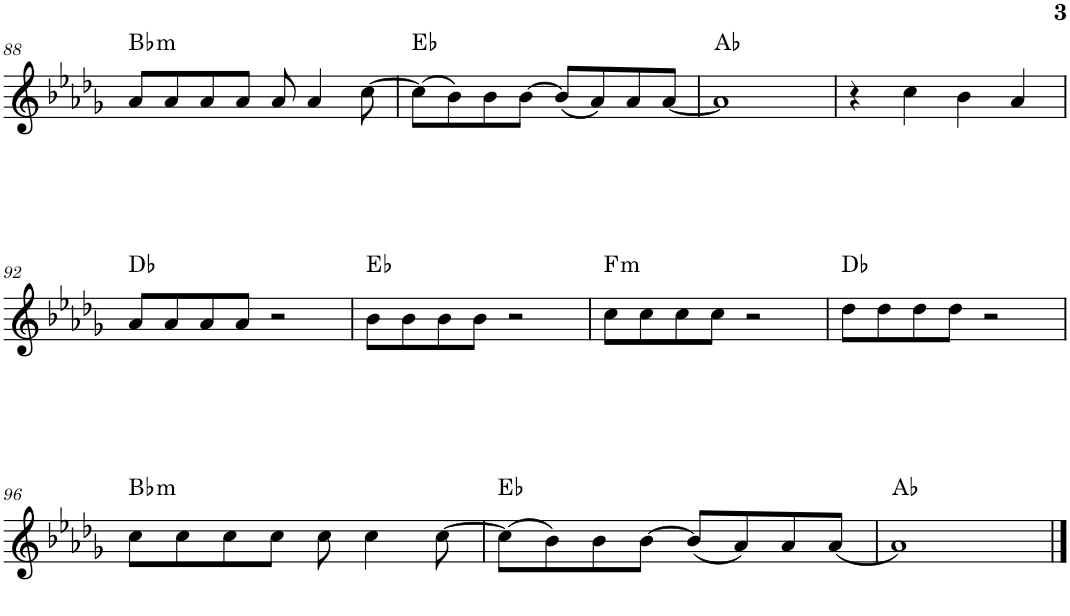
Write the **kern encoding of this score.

**kern	**harte
*part1	*part1
*staff1	*
*I"Piano	*
*I'Pno.	*
!!LO:PB:g=z
*clefG2	*
*k[b-e-a-d-g-]	*
*M4/4	*
=88	=88
!	!LO:H:kt=m
8a-/L	Bb:min
8a-/	.
8a-/	.
8a-/J	.
8a-/	.
4a-/	.
[8cc\	.
=89	=89
(8cc\L]	Eb:maj
8b-\)	.
8b-\	.
[8b-\J	.
(8b-/L]	.
8a-/)	.
8a-/	.
[8a-/J	.
=90	=90
1a-]	Ab:maj
=91	=91
4r	.
4cc\	.
4b-\	.
4a-/	.
!!LO:LB:g=z
=92	=92
8a-/L	Db:maj
8a-/	.
8a-/	.
8a-/J	.
2r	.
=93	=93
8b-\L	Eb:maj
8b-\	.
8b-\	.
8b-\J	.
2r	.
=94	=94
!	!LO:H:kt=m
8cc\L	F:min
8cc\	.
8cc\	.
8cc\J	.
2r	.
=95	=95
8dd-\L	Db:maj
8dd-\	.
8dd-\	.
8dd-\J	.
2r	.
!!LO:LB:g=z
=96	=96
!	!LO:H:kt=m
8cc\L	Bb:min
8cc\	.
8cc\	.
8cc\J	.
8cc\	.
4cc\	.
[8cc\	.
=97	=97
(8cc\L]	Eb:maj
8b-\)	.
8b-\	.
[8b-\J	.
(8b-/L]	.
8a-/)	.
8a-/	.
[8a-/J	.
=98	=98
1a-]	Ab:maj
==	==
*-	*-
